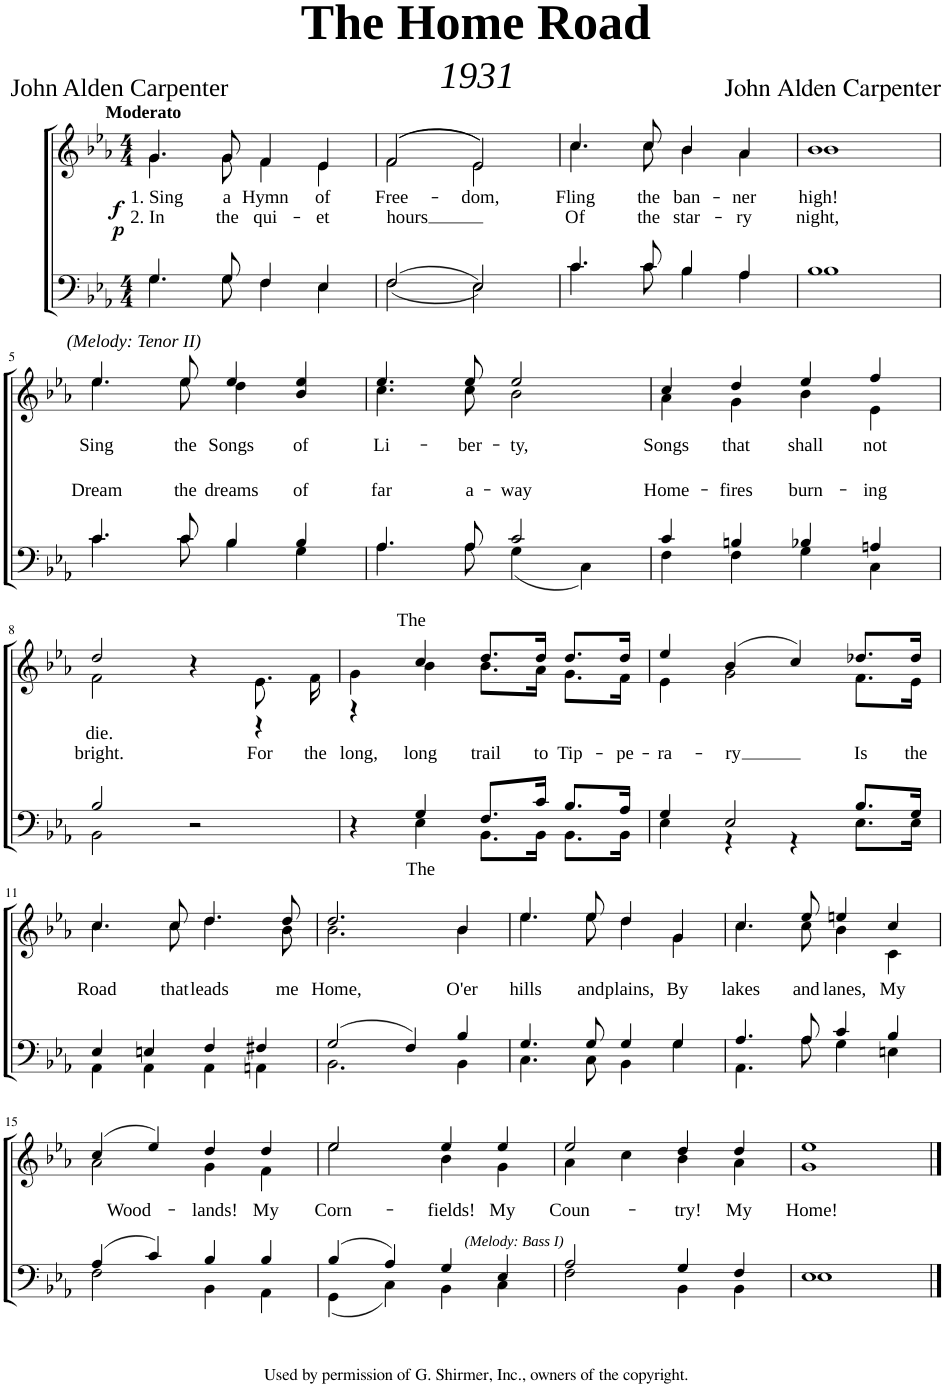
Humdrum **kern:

**kern	**text	**kern	**text	**text	**dynam
*part2	*part2	*part1	*part1	*part1	*part1
*staff2	*staff2	*staff1	*staff1	*staff1	*staff1
*I"Piano	*	*I"Piano	*	*	*
*I'Pno	*	*I'Pno	*	*	*
*clefF4	*	*clefG2	*	*	*
*k[b-e-a-]	*	*k[b-e-a-]	*	*	*
*M4/4	*	*M4/4	*	*	*
=1	=1	=1	=1	=1	=1
*^	*	*	*	*	*
!	!	!	!LO:TX:a:B:t=Moderato	!	!	!
!	!	!	!	!LO:LY:b	!LO:LY:b	!LO:DY:b
*	*	*	*^	*	*	*
!	!	!	!	!	!	!	!LO:DY:n=1:b
4.G/	4.G\	.	4.g/	4.g\	1. Sing	2. In	f p
!	!	!	!	!	!LO:LY:b	!LO:LY:b	!
8G/	8G\	.	8g/	8g\	a	the	.
!	!	!	!	!	!LO:LY:b	!LO:LY:b	!
4F/	4F\	.	4f/	4f\	Hymn	qui-	.
!	!	!	!	!	!LO:LY:b	!LO:LY:b	!
4E-/	4E-\	.	4e-/	4e-\	of	-et	.
=2	=2	=2	=2	=2	=2	=2	=2
!	!	!	!	!	!LO:LY:b	!LO:LY:b	!
(2F/	(2F\	.	((2f/	2f\	Free-	hours	.
!	!	!	!	!	!LO:LY:b	!	!
2E-\)	2E-/)	.	2e-/))	2e-\	-dom,	.	.
=3	=3	=3	=3	=3	=3	=3	=3
!	!	!	!	!	!LO:LY:b	!LO:LY:b	!
4.c/	4.c\	.	4.cc/	4.cc\	Fling	Of	.
!	!	!	!	!	!LO:LY:b	!LO:LY:b	!
8c/	8c\	.	8cc/	8cc\	the	the	.
!	!	!	!	!	!LO:LY:b	!LO:LY:b	!
4B-/	4B-\	.	4b-/	4b-\	ban-	star-	.
!	!	!	!	!	!LO:LY:b	!LO:LY:b	!
4A-/	4A-\	.	4a-/	4a-\	-ner	-ry	.
=4	=4	=4	=4	=4	=4	=4	=4
!	!	!	!	!	!LO:LY:b	!LO:LY:b	!
1B-	1B-	.	1b-	1b-	high!	night,	.
!!LO:LB:g=z	!!
=5	=5	=5	=5	=5	=5	=5	=5
!	!	!	!LO:TX:a:i:t=(Melody&colon; Tenor II)	!	!	!	!
!	!	!	!	!	!LO:LY:b	!LO:LY:b	!
4.c/	4.c\	.	4.ee-/	4.ee-\	Sing	Dream	.
!	!	!	!	!	!LO:LY:b	!LO:LY:b	!
8c/	8c\	.	8ee-/	8ee-\	the	the	.
!	!	!	!	!	!LO:LY:b	!LO:LY:b	!
4B-/	4B-\	.	4ee-/	4dd\	Songs	dreams	.
!	!	!	!	!	!LO:LY:b	!LO:LY:b	!
4B-/	4G\	.	4b-/ 4ee-/	4ryy	of	of	.
=6	=6	=6	=6	=6	=6	=6	=6
!	!	!	!	!	!LO:LY:b	!LO:LY:b	!
4.A-/	4.A-\	.	4.ee-/	4.cc\	Li-	far	.
!	!	!	!	!	!LO:LY:b	!LO:LY:b	!
8A-/	8A-\	.	8ee-/	8cc\	-ber-	a-	.
!	!	!	!	!	!LO:LY:b	!LO:LY:b	!
2c/	(4G\	.	2ee-/	2b-\	-ty,	-way	.
.	4C\)	.	.	.	.	.	.
=7	=7	=7	=7	=7	=7	=7	=7
!	!	!	!	!	!LO:LY:b	!LO:LY:b	!
4c/	4F\	.	4cc/	4a-\	Songs	Home-	.
!	!	!	!	!	!LO:LY:b	!LO:LY:b	!
4Bn/	4F\	.	4dd/	4g\	that	-fires	.
!	!	!	!	!	!LO:LY:b	!LO:LY:b	!
4B-X/	4G\	.	4ee-/	4b-\	shall	burn-	.
!	!	!	!	!	!LO:LY:b	!LO:LY:b	!
4An/	4C\	.	4ff/	4e-\	not	-ing	.
!!LO:LB:g=z	!!
=8	=8	=8	=8	=8	=8	=8	=8
!	!	!	!	!	!LO:LY:b	!LO:LY:b	!
2B-/	2BB-\	.	2dd/	2f\	die.	bright.	.
2r	2ryy	.	4r	4ryy	.	.	.
!	!	!	!	!	!LO:LY:b	!	!
.	.	.	8.e-\	4r	For	.	.
!	!	!	!	!	!LO:LY:b	!	!
.	.	.	16f\	.	the	.	.
=9	=9	=9	=9	=9	=9	=9	=9
!	!	!	!	!	!LO:LY:b	!	!
4r	4ryy	.	4g\	4r	long,	.	.
!	!	!LO:LY:b	!	!	!LO:LY:b	!	!
!	!	!	!	!	!LO:LY:a	!	!
4G/	4E-\	The	4cc/	4b-\	The	.	.
!	!	!	!	!	!LO:LY:b	!	!
8.F/L	8.BB-\L	.	8.dd/L	8.b-\L	trail	.	.
!	!	!	!	!	!LO:LY:b	!	!
16c/Jk	16BB-\Jk	.	16dd/Jk	16a-\Jk	to	.	.
!	!	!	!	!	!LO:LY:b	!	!
8.B-/L	8.BB-\L	.	8.dd/L	8.g\L	Tip-	.	.
!	!	!	!	!	!LO:LY:b	!	!
16A-/Jk	16BB-\Jk	.	16dd/Jk	16f\Jk	-pe-	.	.
=10	=10	=10	=10	=10	=10	=10	=10
!	!	!	!	!	!LO:LY:b	!	!
4G/	4E-\	.	4ee-/	4e-\	-ra-	.	.
!	!	!	!	!	!LO:LY:b	!	!
2E-/	4r	.	(4b-/	2g\	-ry	.	.
.	4r	.	4cc/)	.	.	.	.
!	!	!	!	!	!LO:LY:b	!	!
8.B-/L	8.E-\L	.	8.dd-X/L	8.f\L	Is	.	.
!	!	!	!	!	!LO:LY:b	!	!
16G/Jk	16E-\Jk	.	16dd-/Jk	16e-\Jk	the	.	.
!!LO:LB:g=z	!!
=11	=11	=11	=11	=11	=11	=11	=11
!	!	!	!	!	!LO:LY:b	!	!
4E-/	4AA-\	.	4.cc/	4.cc\	Road	.	.
4En/	4AA-\	.	.	.	.	.	.
!	!	!	!	!	!LO:LY:b	!	!
.	.	.	8cc/	8cc\	that	.	.
!	!	!	!	!	!LO:LY:b	!	!
4F/	4AA-\	.	4.dd/	4.dd\	leads	.	.
4F#X/	4AAn\	.	.	.	.	.	.
!	!	!	!	!	!LO:LY:b	!	!
.	.	.	8dd/	8b-\	me	.	.
=12	=12	=12	=12	=12	=12	=12	=12
!	!	!	!	!	!LO:LY:b	!	!
(2G/	2.BB-\	.	2.dd/	2.b-\	Home,	.	.
4F/)	.	.	.	.	.	.	.
!	!	!	!	!	!LO:LY:b	!	!
4B-/	4BB-\	.	4b-/	4b-\	O'er	.	.
=13	=13	=13	=13	=13	=13	=13	=13
!	!	!	!	!	!LO:LY:b	!	!
4.G/	4.C\	.	4.ee-/	4.ee-\	hills	.	.
!	!	!	!	!	!LO:LY:b	!	!
8G/	8C\	.	8ee-/	8ee-\	and	.	.
!	!	!	!	!	!LO:LY:b	!	!
4G/	4BB-\	.	4dd/	4dd\	plains,	.	.
!	!	!	!	!	!LO:LY:b	!	!
4G/	4G\	.	4g/	4g\	By	.	.
=14	=14	=14	=14	=14	=14	=14	=14
!	!	!	!	!	!LO:LY:b	!	!
4.A-/	4.AA-\	.	4.cc/	4.cc\	lakes	.	.
!	!	!	!	!	!LO:LY:b	!	!
8A-/	8A-\	.	8ee-/	8cc\	and	.	.
!	!	!	!	!	!LO:LY:b	!	!
4c/	4G\	.	4een/	4b-\	lanes,	.	.
!	!	!	!	!	!LO:LY:b	!	!
4B-/	4En\	.	4cc/	4c\	My	.	.
!!LO:LB:g=z	!!
=15	=15	=15	=15	=15	=15	=15	=15
!	!	!	!	!	!LO:LY:b	!	!
(4A-/	2F\	.	(4cc/	2a-\	Wood-	.	.
4c/)	.	.	4ee-/)	.	.	.	.
!	!	!	!	!	!LO:LY:b	!	!
4B-/	4BB-\	.	4dd/	4g\	-lands!	.	.
!	!	!	!	!	!LO:LY:b	!	!
4B-/	4AA-\	.	4dd/	4f\	My	.	.
=16	=16	=16	=16	=16	=16	=16	=16
!	!	!	!	!	!LO:LY:b	!	!
(4B-/	(4GG\	.	2ee-/	2ee-\	Corn-	.	.
4A-/)	4C\)	.	.	.	.	.	.
!	!	!	!	!	!LO:LY:b	!	!
4G/	4BB-\	.	4ee-/	4b-\	-fields!	.	.
!LO:TX:a:i:t=(Melody&colon; Bass I)	!	!	!	!	!	!	!
!	!	!	!	!	!LO:LY:b	!	!
4E-/	4C\	.	4ee-/	4g\	My	.	.
=17	=17	=17	=17	=17	=17	=17	=17
!	!	!	!	!	!LO:LY:b	!	!
2A-/	2F\	.	2ee-/	4a-\	Coun-	.	.
.	.	.	.	4cc\	.	.	.
!	!	!	!	!	!LO:LY:b	!	!
4G/	4BB-\	.	4dd/	4b-\	-try!	.	.
!	!	!	!	!	!LO:LY:b	!	!
4F/	4BB-\	.	4dd/	4a-\	My	.	.
=18	=18	=18	=18	=18	=18	=18	=18
!	!	!	!	!	!LO:LY:b	!	!
1E-	1E-	.	1ee-	1g	Home!	.	.
*v	*v	*	*	*	*	*	*
*	*	*v	*v	*	*	*
==	==	==	==	==	==
*-	*-	*-	*-	*-	*-
